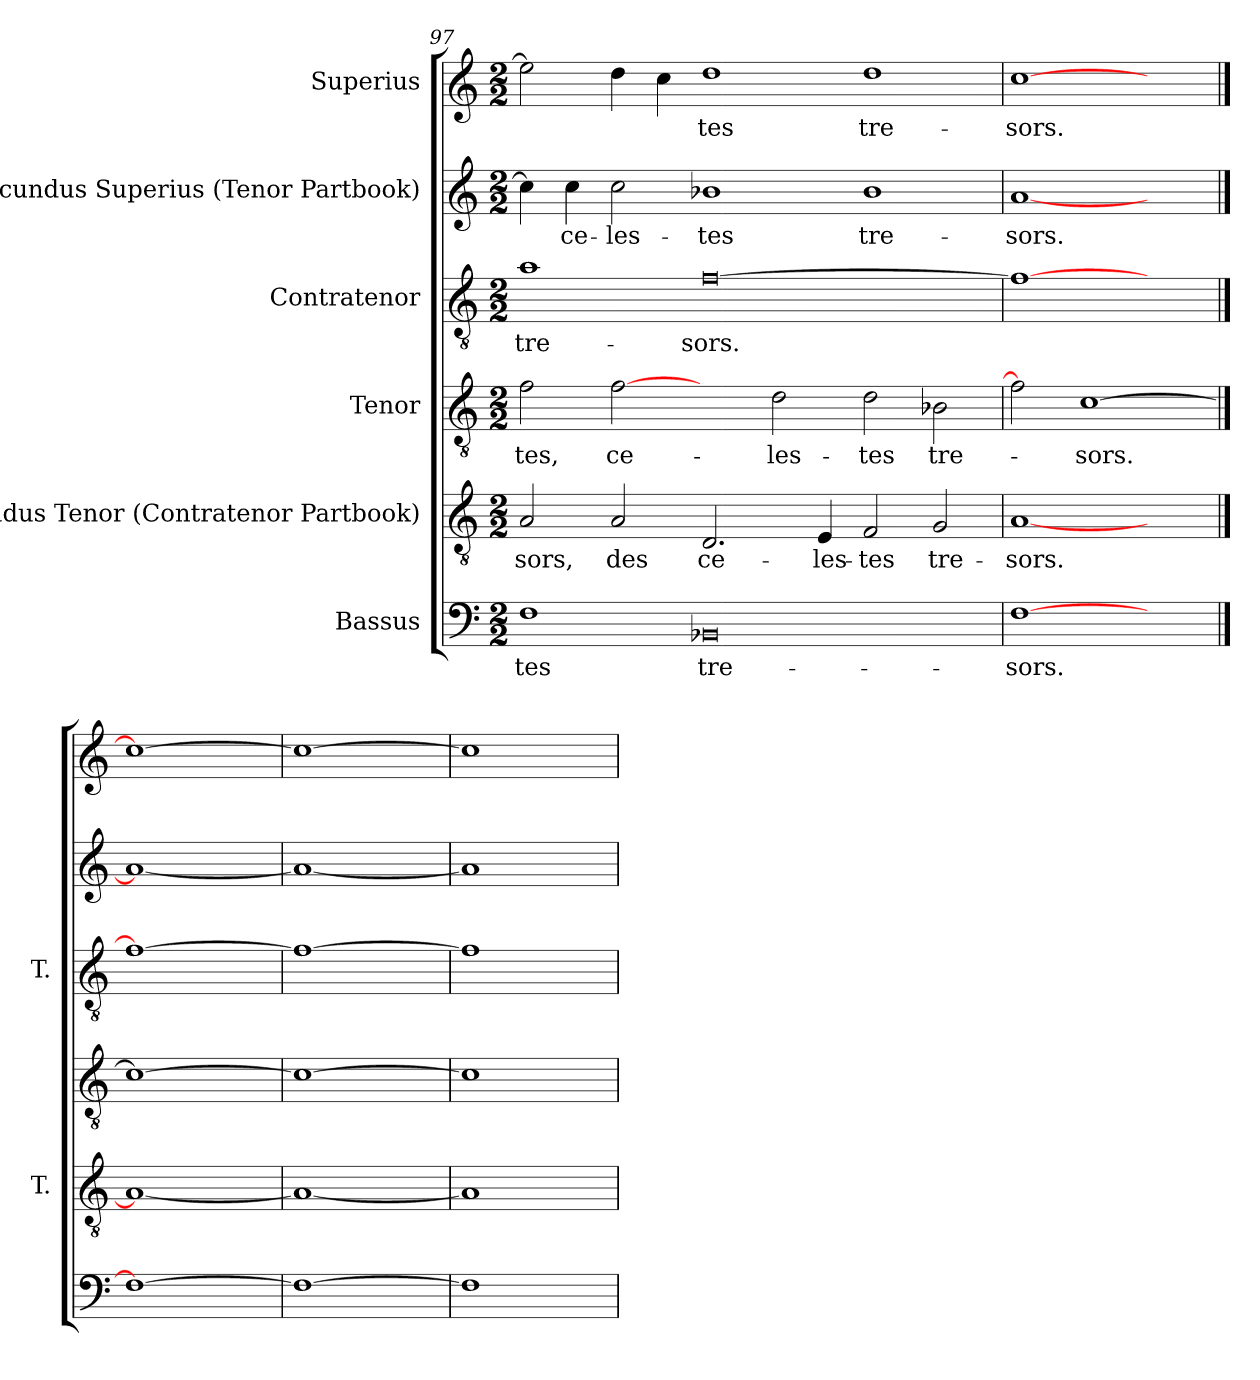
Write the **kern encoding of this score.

**kern	**text	**kern	**text	**kern	**text	**kern	**text	**kern	**text	**kern	**text
*part6	*part6	*part5	*part5	*part4	*part4	*part3	*part3	*part2	*part2	*part1	*part1
*staff6	*staff6	*staff5	*staff5	*staff4	*staff4	*staff3	*staff3	*staff2	*staff2	*staff1	*staff1
*I"Bassus	*	*I"Secundus Tenor (Contratenor Partbook)	*	*I"Tenor	*	*I"Contratenor	*	*I"Secundus Superius (Tenor Partbook)	*	*I"Superius	*
*	*	*I'T.	*	*	*	*I'T.	*	*	*	*	*
!!LO:LB:g=z
*clefF4	*	*clefGv2	*	*clefGv2	*	*clefGv2	*	*clefG2	*	*clefG2	*
*	*	*ITrd7c12	*	*ITrd7c12	*	*ITrd7c12	*	*	*	*	*
*k[]	*	*k[]	*	*k[]	*	*k[]	*	*k[]	*	*k[]	*
*C:	*	*C:	*	*C:	*	*C:	*	*C:	*	*C:	*
*M2/2	*	*M2/2	*	*M2/2	*	*M2/2	*	*M2/2	*	*M2/2	*
=97	=97	=97	=97	=97	=97	=97	=97	=97	=97	=97	=97
1F\	-tes	2AA/	-sors,	2F\	-tes,	1A\	tre-	4cc\]	.	2ee\]	.
.	.	.	.	.	.	.	.	4cc\	ce-	.	.
.	.	2AA/	des	[2F\	ce-	.	.	2cc\	-les-	4dd\	.
.	.	.	.	.	.	.	.	.	.	4cc\	.
0BB-X/	tre-	2.DD/	ce-	2ryy	.	[0F\	-sors.	1b-X\	-tes	1dd\	-tes
.	.	.	.	2D\	-les-	.	.	.	.	.	.
.	.	4EE/	-les-	.	.	.	.	.	.	.	.
.	.	2FF/	-tes	2D\	-tes	.	.	1b-\	tre-	1dd\	tre-
.	.	2GG/	tre-	2BB-X\	tre-	.	.	.	.	.	.
=98	=98	=98	=98	=98	=98	=98	=98	=98	=98	=98	=98
[1F\	-sors.	[1AA/	-sors.	2F\]	.	1F\_	.	[1a/	-sors.	[1cc\	-sors.
.	.	.	.	[1C\	-sors.	.	.	.	.	.	.
2ryy	.	2ryy	.	.	.	2ryy	.	2ryy	.	2ryy	.
==99	==99	==99	==99	==99	==99	==99	==99	==99	==99	==99	==99
1F\_	.	1AA/_	.	1C\_	.	1F\_	.	1a/_	.	1cc\_	.
=100	=100	=100	=100	=100	=100	=100	=100	=100	=100	=100	=100
1F\_	.	1AA/_	.	1C\_	.	1F\_	.	1a/_	.	1cc\_	.
=101	=101	=101	=101	=101	=101	=101	=101	=101	=101	=101	=101
1F\]	.	1AA/]	.	1C\]	.	1F\]	.	1a/]	.	1cc\]	.
=	=	=	=	=	=	=	=	=	=	=	=
*-	*-	*-	*-	*-	*-	*-	*-	*-	*-	*-	*-
